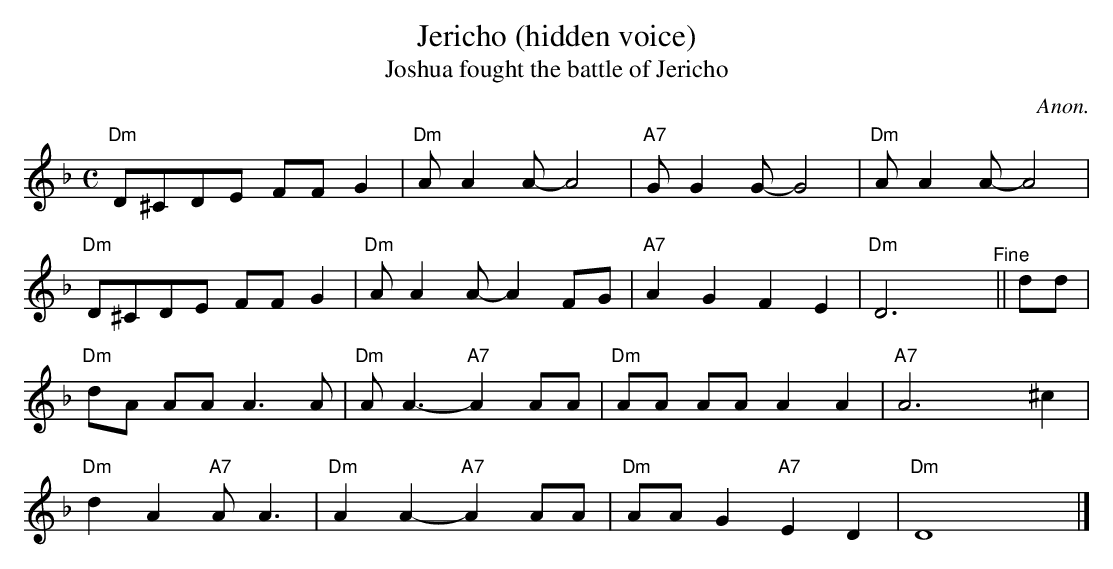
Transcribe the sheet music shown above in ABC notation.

X:1
T:Jericho (hidden voice)
T:Joshua fought the battle of Jericho
C:Anon.
M:C
L:1/8
%%staves (melody chords)
K:Dm
V:melody
D^CDE FF G2|A A2 A-A4|G G2 G-G4|A A2 A-A4|
D^CDE FF G2|A A2 A-A2 FG|A2 G2 F2 E2|D6"^Fine"||dd|
dA AA A3 A|A A3- A2 AA|AA AA A2 A2|A6 ^c2|
d2 A2 A A3|A2 A2- A2 AA|AA G2 E2 D2|D8|]
V:chords
"Dm"x4     x4 | "Dm"x4     x4 | "A7"x4     x4 | "Dm"x4 x4 |
"Dm"x4     x4 | "Dm"x4     x4 | "A7"x4     x4 | "Dm"x4 x4 |
"Dm"x4     x4 | "Dm"x4 "A7"x4 | "Dm"x4     x4 | "A7"x4 x4 |
"Dm"x4 "A7"x4 | "Dm"x4 "A7"x4 | "Dm"x4 "A7"x4 | "Dm"x4 x4 |]
